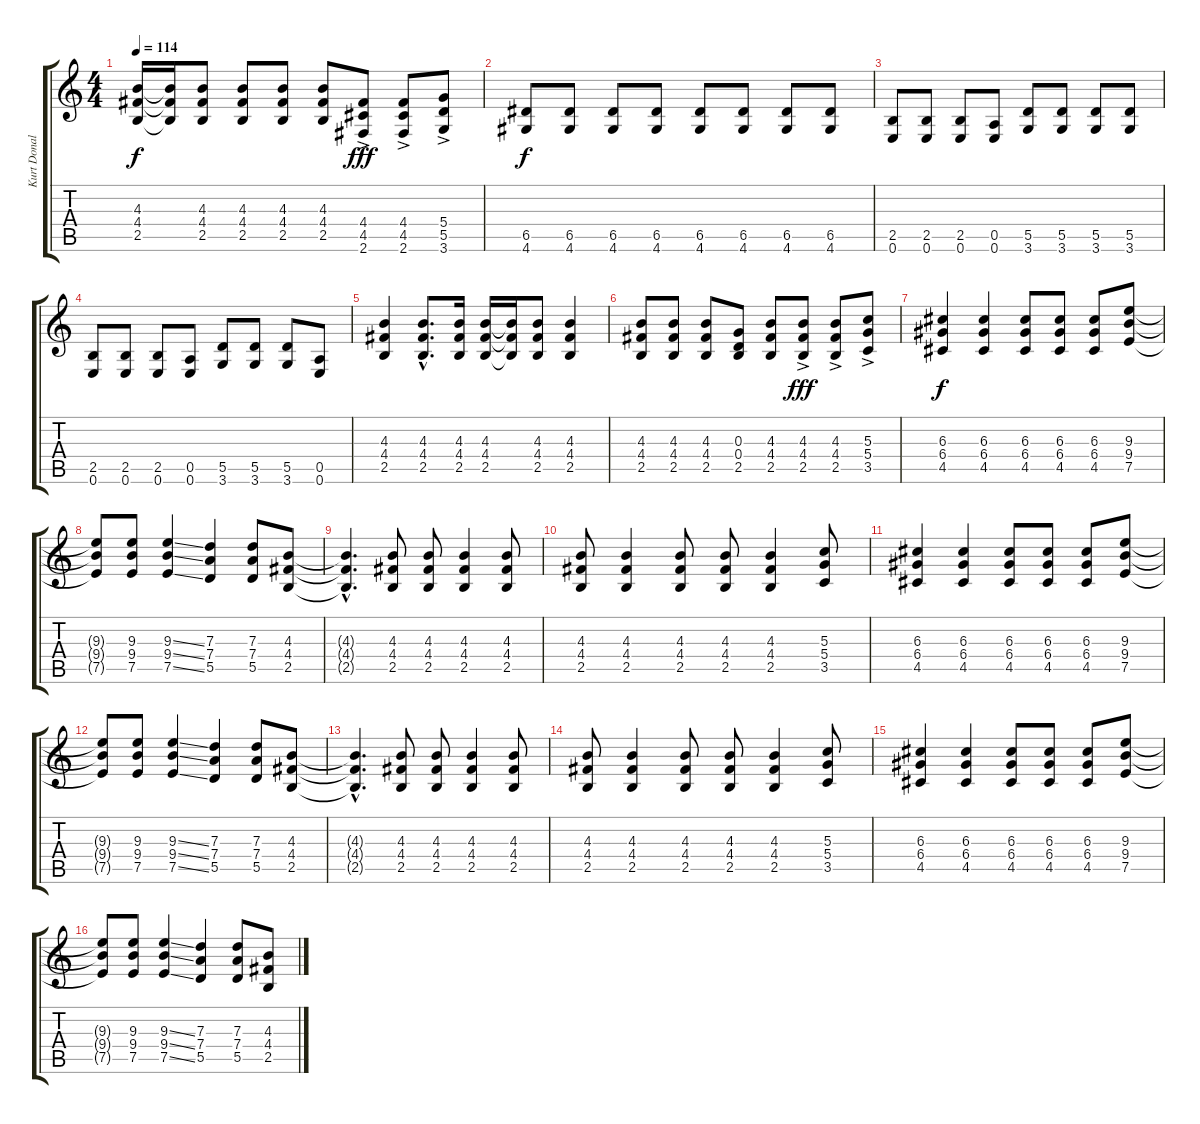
\track ("Kurt Donald Cobain (Guitare)" "Kurt Donal") {instrument electricguitarmuted}
\staff {score tabs}
\tuning (E4 B3 G3 D3 A2 E2) {hide}
\ts (4 4)
\tempo 114
\clef g2
\ks c
(4.3 4.4 2.5).16{dy f} (4.3{t} 4.4{t} 2.5{t}).16 (4.3 4.4 2.5).8 (4.3 4.4 2.5).8 (4.3 4.4 2.5).8 (4.3 4.4 2.5).8 (4.4 4.5{ac} 2.6{ac}).8{dy fff} (4.4 4.5{ac} 2.6{ac}).8 (5.4 5.5{ac} 3.6{ac}).8 |
(6.5 4.6).8{dy f volume 16 instrument electricguitarmuted} (6.5 4.6).8 (6.5 4.6).8 (6.5 4.6).8 (6.5 4.6).8 (6.5 4.6).8 (6.5 4.6).8 (6.5 4.6).8 |
(2.5 0.6).8 (2.5 0.6).8 (2.5 0.6).8 (0.5 0.6).8 (5.5 3.6).8 (5.5 3.6).8 (5.5 3.6).8 (5.5 3.6).8 |
(2.5 0.6).8 (2.5 0.6).8 (2.5 0.6).8 (0.5 0.6).8 (5.5 3.6).8 (5.5 3.6).8 (5.5 3.6).8 (0.5 0.6).8 |
(4.3 4.4 2.5).4{volume 11 instrument distortionguitar} (4.3{hac} 4.4{hac} 2.5{hac}).8{d} (4.3 4.4 2.5).16 (4.3 4.4 2.5).16 (4.3{t} 4.4{t} 2.5{t}).16 (4.3 4.4 2.5).8 (4.3 4.4 2.5).4 |
(4.3 4.4 2.5).8 (4.3 4.4 2.5).8 (4.3 4.4 2.5).8 (0.3 0.4 2.5).8 (4.3 4.4 2.5).8 (4.3 4.4 2.5{ac}).8{dy fff} (4.3 4.4 2.5{ac}).8 (5.3 5.4 3.5{ac}).8 |
(6.3 6.4 4.5).4{dy f} (6.3 6.4 4.5).4 (6.3 6.4 4.5).8 (6.3 6.4 4.5).8 (6.3 6.4 4.5).8 (9.3 9.4 7.5).8 |
(9.3{t} 9.4{t} 7.5{t}).8 (9.3 9.4 7.5).8 (9.3{ss} 9.4{ss} 7.5{ss}).4 (7.3 7.4 5.5).4 (7.3 7.4 5.5).8 (4.3 4.4 2.5).8 |
(4.3{hac t} 4.4{hac t} 2.5{hac t}).4{d} (4.3 4.4 2.5).8 (4.3 4.4 2.5).8 (4.3 4.4 2.5).4 (4.3 4.4 2.5).8 |
(4.3 4.4 2.5).8 (4.3 4.4 2.5).4 (4.3 4.4 2.5).8 (4.3 4.4 2.5).8 (4.3 4.4 2.5).4 (5.3 5.4 3.5).8 |
(6.3 6.4 4.5).4 (6.3 6.4 4.5).4 (6.3 6.4 4.5).8 (6.3 6.4 4.5).8 (6.3 6.4 4.5).8 (9.3 9.4 7.5).8 |
(9.3{t} 9.4{t} 7.5{t}).8 (9.3 9.4 7.5).8 (9.3{ss} 9.4{ss} 7.5{ss}).4 (7.3 7.4 5.5).4 (7.3 7.4 5.5).8 (4.3 4.4 2.5).8 |
(4.3{hac t} 4.4{hac t} 2.5{hac t}).4{d} (4.3 4.4 2.5).8 (4.3 4.4 2.5).8 (4.3 4.4 2.5).4 (4.3 4.4 2.5).8 |
(4.3 4.4 2.5).8 (4.3 4.4 2.5).4 (4.3 4.4 2.5).8 (4.3 4.4 2.5).8 (4.3 4.4 2.5).4 (5.3 5.4 3.5).8 |
(6.3 6.4 4.5).4 (6.3 6.4 4.5).4 (6.3 6.4 4.5).8 (6.3 6.4 4.5).8 (6.3 6.4 4.5).8 (9.3 9.4 7.5).8 |
(9.3{t} 9.4{t} 7.5{t}).8 (9.3 9.4 7.5).8 (9.3{ss} 9.4{ss} 7.5{ss}).4 (7.3 7.4 5.5).4 (7.3 7.4 5.5).8 (4.3 4.4 2.5).8
